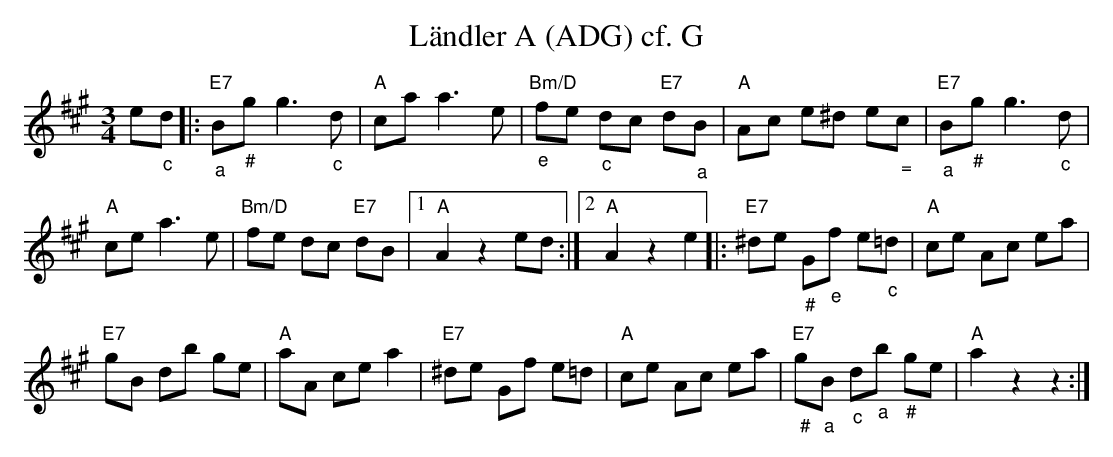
X:1
T:L\"andler A (ADG) cf. G
M:3/4
L:1/8
K:Amaj%%MIDI gchordon
e"_c"d |: "E7""_a"B"_#"g g3"_c"d | "A"caa3e | "Bm/D""_e"fe "_c"dc "E7"d"_a"B | "A"Ac e^d e"_ ="c | "E7""_a"B"_#"g g3"_c"d |
"A"cea3e | "Bm/D"fe dc "E7"dB |1 "A"A2z2ed :|2 "A"A2z2e2 |: "E7"^de "_#"G"_e"f e"_c"=d | "A"ce Ac ea |
"E7"gB db ge | "A"aA cea2 | "E7"^de Gf e=d | "A"ce Ac ea | "E7""_ #"g"_a"B "_c"d"_a"b "_#"ge | "A"a2z2z2 :|
